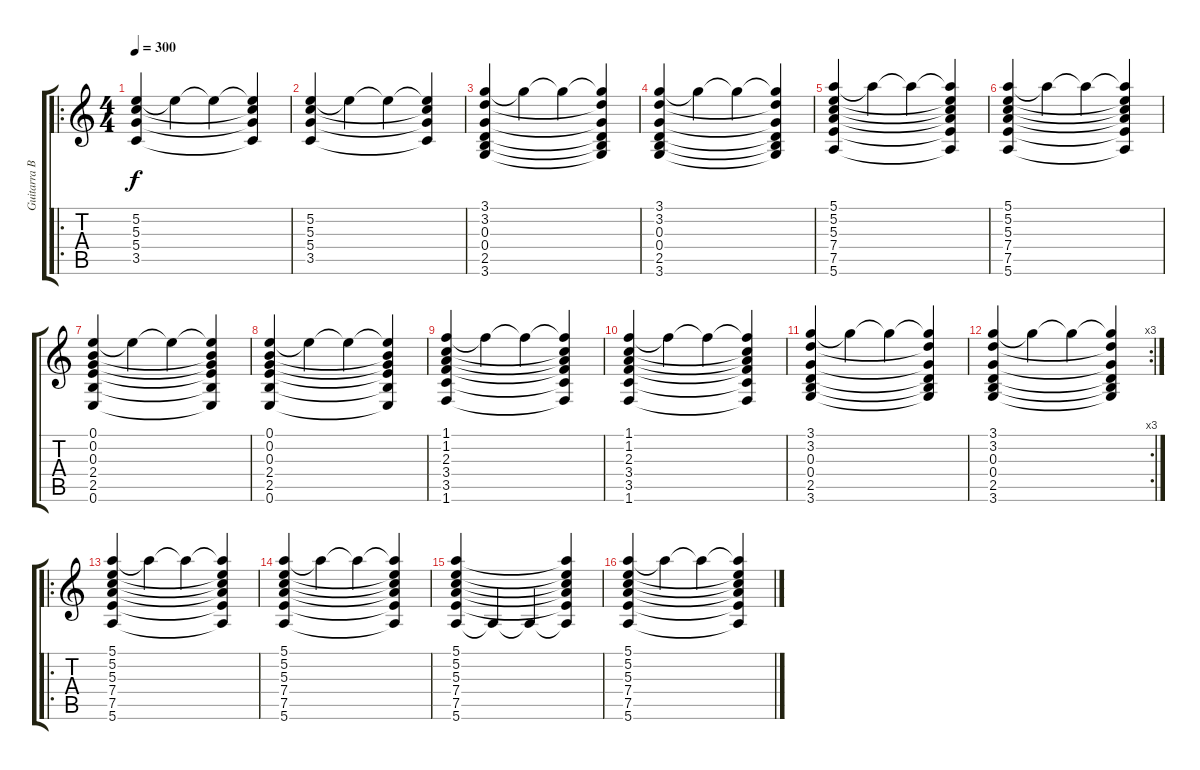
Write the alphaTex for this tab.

\track ("Guitarra Base" "Guitarra B") {instrument electricguitarclean}
\staff {score tabs}
\tuning (E4 B3 G3 D3 A2 E2) {hide}
\ro
\ts (4 4)
\tempo 300
\clef g2
\ks c
(5.2 5.3 5.4 3.5).4{dy f instrument electricguitarclean} 5.2{t}.4 5.2{t}.4 (5.2{t} 5.3{t} 5.4{t} 3.5{t}).4 |
(5.2 5.3 5.4 3.5).4 5.2{t}.4 5.2{t}.4 (5.2{t} 5.3{t} 5.4{t} 3.5{t}).4 |
(3.1 3.2 0.3 0.4 2.5 3.6).4 3.1{t}.4 3.1{t}.4 (3.1{t} 3.2{t} 0.3{t} 0.4{t} 2.5{t} 3.6{t}).4 |
(3.1 3.2 0.3 0.4 2.5 3.6).4 3.1{t}.4 3.1{t}.4 (3.1{t} 3.2{t} 0.3{t} 0.4{t} 2.5{t} 3.6{t}).4 |
(5.1 5.2 5.3 7.4 7.5 5.6).4 5.1{t}.4 5.1{t}.4 (5.1{t} 5.2{t} 5.3{t} 7.4{t} 7.5{t} 5.6{t}).4 |
(5.1 5.2 5.3 7.4 7.5 5.6).4 5.1{t}.4 5.1{t}.4 (5.1{t} 5.2{t} 5.3{t} 7.4{t} 7.5{t} 5.6{t}).4 |
(0.1 0.2 0.3 2.4 2.5 0.6).4 0.1{t}.4 0.1{t}.4 (0.1{t} 0.2{t} 0.3{t} 2.4{t} 2.5{t} 0.6{t}).4 |
(0.1 0.2 0.3 2.4 2.5 0.6).4 0.1{t}.4 0.1{t}.4 (0.1{t} 0.2{t} 0.3{t} 2.4{t} 2.5{t} 0.6{t}).4 |
(1.1 1.2 2.3 3.4 3.5 1.6).4 1.1{t}.4 1.1{t}.4 (1.1{t} 1.2{t} 2.3{t} 3.4{t} 3.5{t} 1.6{t}).4 |
(1.1 1.2 2.3 3.4 3.5 1.6).4 1.1{t}.4 1.1{t}.4 (1.1{t} 1.2{t} 2.3{t} 3.4{t} 3.5{t} 1.6{t}).4 |
(3.1 3.2 0.3 0.4 2.5 3.6).4 3.1{t}.4 3.1{t}.4 (3.1{t} 3.2{t} 0.3{t} 0.4{t} 2.5{t} 3.6{t}).4 |
\rc 3
(3.1 3.2 0.3 0.4 2.5 3.6).4 3.1{t}.4 3.1{t}.4 (3.1{t} 3.2{t} 0.3{t} 0.4{t} 2.5{t} 3.6{t}).4 |
\ro
(5.1 5.2 5.3 7.4 7.5 5.6).4 5.1{t}.4 5.1{t}.4 (5.1{t} 5.2{t} 5.3{t} 7.4{t} 7.5{t} 5.6{t}).4 |
(5.1 5.2 5.3 7.4 7.5 5.6).4 5.1{t}.4 5.1{t}.4 (5.1{t} 5.2{t} 5.3{t} 7.4{t} 7.5{t} 5.6{t}).4 |
(5.1 5.2 5.3 7.4 7.5 5.6).4 5.6{t}.4 5.6{t}.4 (5.1{t} 5.2{t} 5.3{t} 7.4{t} 7.5{t} 5.6{t}).4 |
(5.1 5.2 5.3 7.4 7.5 5.6).4 5.1{t}.4 5.1{t}.4 (5.1{t} 5.2{t} 5.3{t} 7.4{t} 7.5{t} 5.6{t}).4
